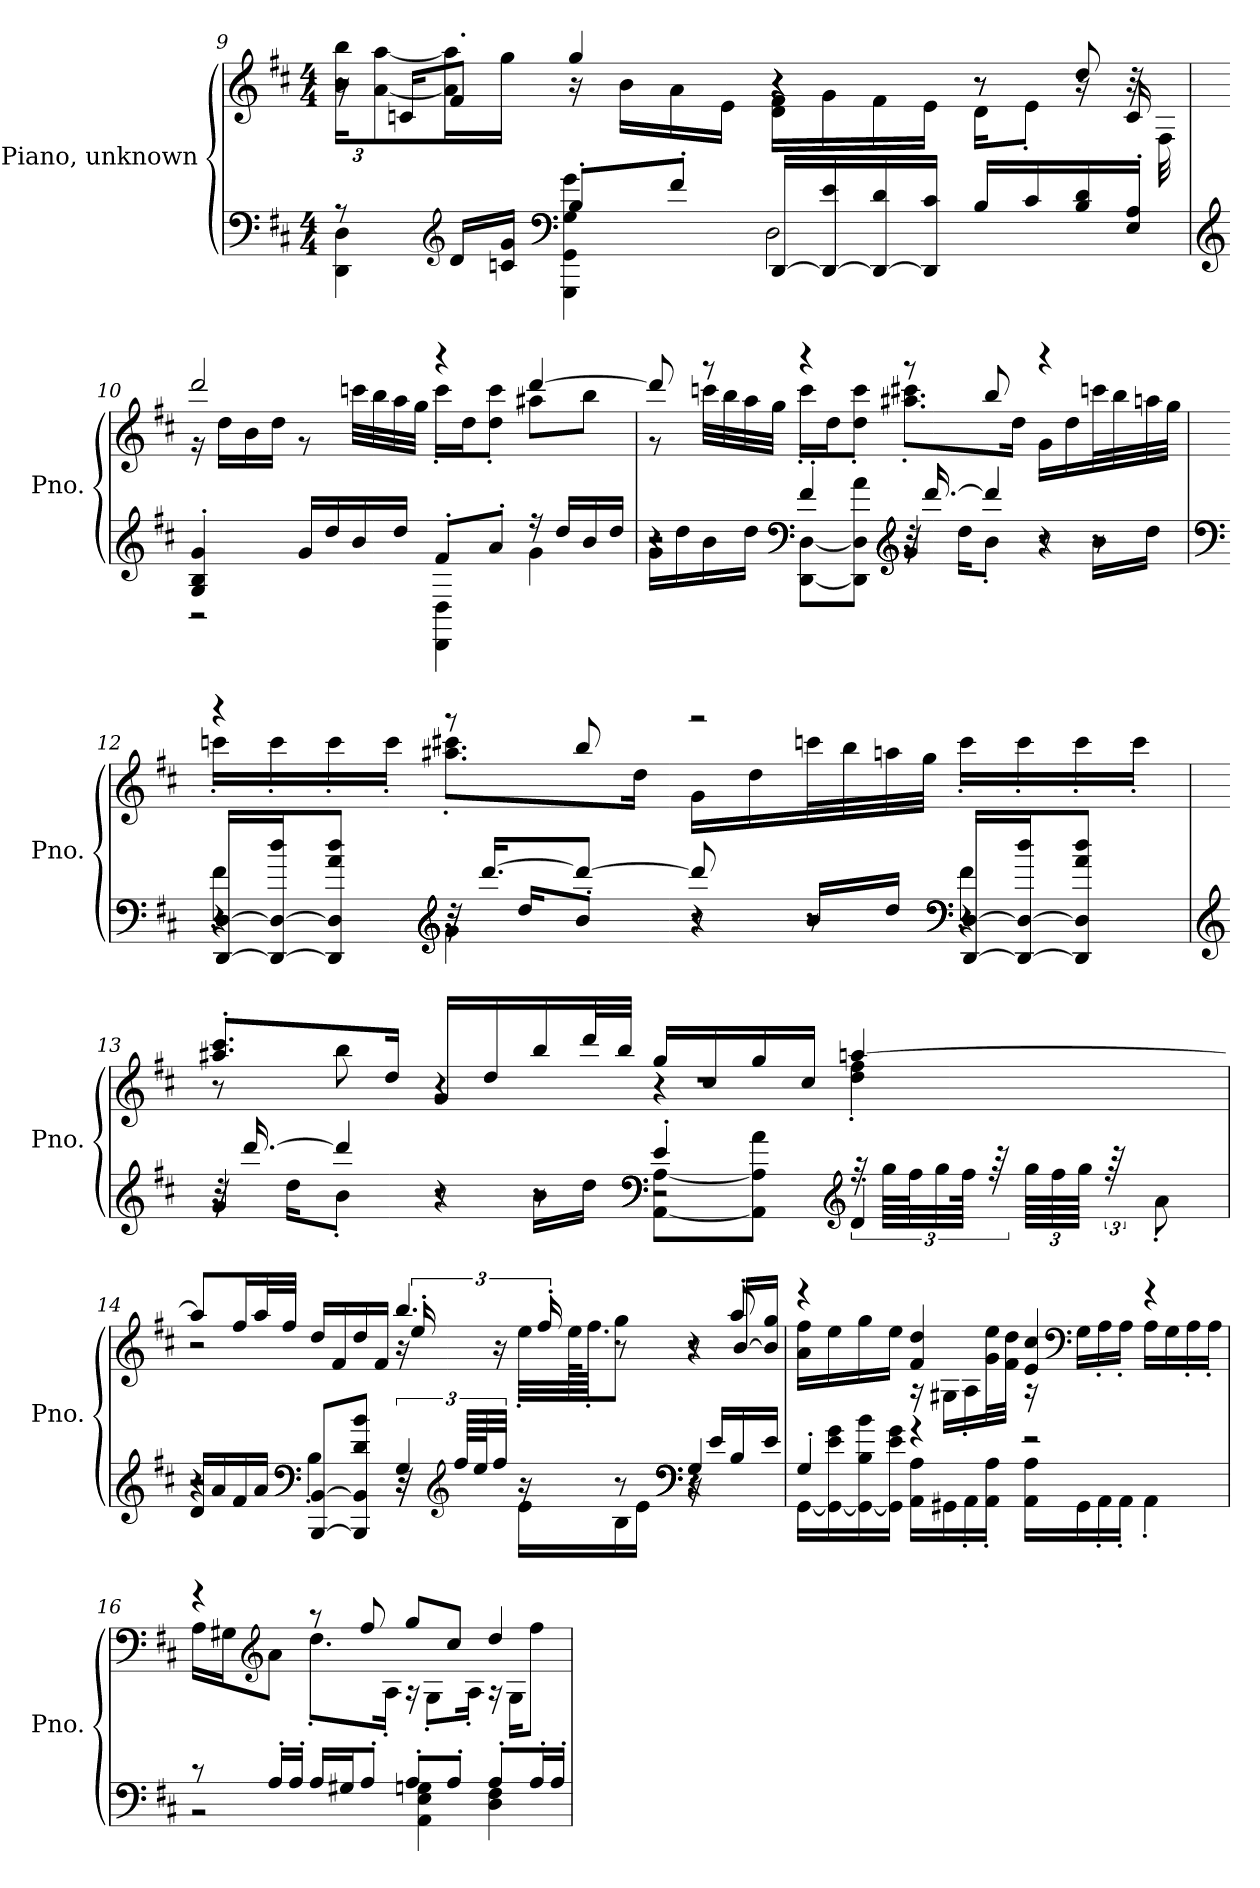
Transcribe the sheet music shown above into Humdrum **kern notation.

**kern	**kern
*part1	*part1
*staff2	*staff1
*I"Piano, unknown	*
*I'Pno.	*
!!LO:LB:g=z
*clefF4	*clefG2
*k[f#c#]	*k[f#c#]
*M4/4	*M4/4
=9	=9
*^	*^
*	*	*	*Xbrackettup
*	*	*	*^
8r	4DD\ 4D\	16r	24b\ 24bb\KL	2r
.	.	.	[12a\ [12aa\	.
.	.	16cn/KL	.	.
*clefG2	*	*	*	*
16d/LL	.	8f#'/J	16a\] 16aa\]L	.
16cn/ 16g/JJ	.	.	16gg\JJ	.
*clefF4	*	*	*	*
8B'/L	4GGG\ 4GG\ 4G\ 4g\	4gg/	16r	.
.	.	.	16b\LL	.
8f#'/J	.	.	16a\	.
.	.	.	16e\JJ	.
[16DD/LL	2D\	4r	16d\ 16f#\LL	4r
16DD/_ 16e/	.	.	16g\	.
16DD/_ 16d/	.	.	16f#\	.
16DD/] 16c/JJ	.	.	16e\JJ	.
16B/LL	.	8r	16d\KL	8r
16c/	.	.	8e'\J	.
16B/ 16d/	.	8dd/	.	16r
16E/' 16A/'JJ	.	.	32r	16c/
.	.	.	32F#\	.
*	*	*v	*v	*v
!!LO:PB:g=z
=10	=10	=10
*clefG2	*	*
*	*	*^
4G/' 4B/' 4g/'	2r	2ddd/	16r
.	.	.	16dd\LL
.	.	.	16b\
.	.	.	16dd\JJ
16g/LL	.	.	8r
16dd/	.	.	.
16b/	.	.	32cccn\LLL
.	.	.	32bb\
16dd/JJ	.	.	32aa\
.	.	.	32gg\JJJ
8f#'/L	4DD\ 4D\	4r	16ccc'\LL
.	.	.	16dd\J
8a'/J	.	.	8dd\' 8ccc\'J
16r	4g\	[4ddd/	8aa#X\L
16dd/LL	.	.	.
16b/	.	.	8bb\J
16dd/JJ	.	.	.
=11	=11	=11	=11
*	*^	*	*
2r	16g\LL	4r	8ddd/]	8r
.	16dd\	.	.	.
.	16b\	.	8r	32cccn\LLL
.	.	.	.	32bb\
.	16dd\JJ	.	.	32aa\
.	.	.	.	32gg\JJJ
*clefF4	*	*	*	*
.	[8DD\ [8D\L	4f#'/	4r	16ccc'\LL
.	.	.	.	16dd\J
.	8DD\] 8D\] 8a\J	.	.	8dd\' 8ccc\'J
*clefG2	*	*	*	*
32r	16r	4g/	8r	8.aa#X\' 8.ccc#X\'L
[16.ddd/	.	.	.	.
.	16dd\KL	.	.	.
4ddd/]	8b'\J	.	8bb/	.
.	.	.	.	16dd\Jk
.	8r	4r	4r	16g\LL
.	.	.	.	16dd\
8r	16b\LL	.	.	32cccn\L
.	.	.	.	32bb\
.	16dd\JJ	.	.	32aan\
.	.	.	.	32gg\JJJ
!!LO:LB:g=z	!!
=12	=12	=12	=12	=12
*clefF4	*	*	*	*
4r	4f#'\	[16DD/ [16D/LL	4r	16cccn'\LL
.	.	16DD/_ 16D/_ 16dd/J	.	16ccc'\
.	.	8DD/] 8D/] 8a/ 8dd/J	.	16ccc'\
.	.	.	.	16ccc'\JJ
*clefG2	*	*	*	*
32r	4g\	16r	8r	8.aa#X\' 8.ccc#X\'L
[16.ddd/KL	.	.	.	.
.	.	16dd/KL	.	.
8ddd/J_	.	8b'/J	8bb/	.
.	.	.	.	16dd\Jk
8ddd/]	4r	8r	2r	16g\LL
.	.	.	.	16dd\
8r	.	16b/LL	.	32cccn\L
.	.	.	.	32bb\
.	.	16dd/JJ	.	32aan\
.	.	.	.	32gg\JJJ
*clefF4	*	*	*	*
4r	4f#'\	[16DD/ [16D/LL	.	16ccc'\LL
.	.	16DD/_ 16D/_ 16dd/J	.	16ccc'\
.	.	8DD/] 8D/] 8a/ 8dd/J	.	16ccc'\
.	.	.	.	16ccc'\JJ
*	*	*	*v	*v
!!LO:LB:g=z
=13	=13	=13	=13
*clefG2	*	*	*
*	*	*	*^
*	*	*	*	*^
32r	16r	4g/	1r	8r	8.aa#X/' 8.ccc#/'L
[16.ddd/	.	.	.	.	.
.	16dd\KL	.	.	.	.
4ddd/]	8b'\J	.	.	8bb\	.
.	.	.	.	.	16dd/Jk
.	8r	4r	.	4r	16g/LL
.	.	.	.	.	16dd/
8r	16b\LL	.	.	.	16bb/
.	16dd\JJ	.	.	.	32ddd/L
.	.	.	.	.	32bb/JJJ
*clefF4	*	*	*	*	*
2r	[8AA\ [8A\L	4e'/	.	4r	16gg/LL
.	.	.	.	.	16cc#/
.	8AA\] 8A\] 8a\J	.	.	.	16gg/
.	.	.	.	.	16cc#/JJ
*clefG2	*	*	*	*	*
.	48r	4d'/	.	4dd\' 4ff#\'	[4aan/
.	96gg\LLLL	.	.	.	.
.	96ff#\J	.	.	.	.
.	48gg\	.	.	.	.
.	96ff#\JJJk	.	.	.	.
.	96r	.	.	.	.
.	96gg\LLLL	.	.	.	.
.	96ff#\	.	.	.	.
.	96gg\JJJJ	.	.	.	.
.	96r	.	.	.	.
.	8a'\	.	.	.	.
!!LO:LB:g=z	!!	!!
=14	=14	=14	=14	=14	=14
16d/LL	4r	2r	2r	2r	8aa/L]
16a/	.	.	.	.	.
16f#/	.	.	.	.	16ff#/L
16a/JJ	.	.	.	.	32aa/L
.	.	.	.	.	32ff#/JJJ
*clefF4	*	*	*	*	*
[8BBB/ [8BB/L	4B'\	.	.	.	16dd/LL
.	.	.	.	.	16f#/
8BBB/] 8BB/] 8d/ 8b/J	.	.	.	.	16dd/
.	.	.	.	.	16f#/JJ
*	*	*	*	*	*brackettup
48r	16r	4G/	4.bb/	16r	24ee'/
*clefG2	*	*	*	*	*
96ff#/LLLL	.	.	.	.	.
96ee/J	.	.	.	.	.
48ff#/JJJ	.	.	.	.	24r
16r	16e\LL	.	.	32ee'\LLL	.
.	.	.	.	.	24ff#'/
.	.	.	.	128ee\KL	.
.	.	.	.	64.ff#'\JJJ	.
8r	16B\	.	.	8gg\J	8r
.	16e\JJ	.	.	.	.
*clefF4	*	*	*	*	*
16r	4r	4G/	.	4r	8r
16e/LL	.	.	.	.	.
16B/	.	.	8aa'/	.	[16b/LL
16e/JJ	.	.	.	.	16b/] 16gg/JJ
*	*v	*v	*	*	*
*	*	*	*v	*v
!!LO:LB:g=z
=15	=15	=15	=15
4G'/	[16GG\LL	4r	16a\ 16ff#\LL
.	16GG\_ 16e\ 16g\	.	16ee\
.	16GG\_ 16B\ 16b\	.	16gg\
.	16GG\] 16e\ 16g\JJ	.	16ee\JJ
4r	16AA\ 16A\LL	4f#/ 4dd/	16r
.	16GG#X\	.	16G#X\LL
.	16AA'\	.	16A'\
.	16AA\' 16A\'JJ	.	32g\ 32ee\L
.	.	.	32f#\ 32dd\JJJ
2r	16AA\ 16A\LL	4e/ 4cc#/	16r
*	*	*clefF4	*
.	16GG#\	.	16G#\LL
.	16AA'\	.	16A'\
.	16AA'\JJ	.	16A'\JJ
.	4AA'\	4r	16A\LL
.	.	.	16G#\
.	.	.	16A'\
.	.	.	16A'\JJ
=16	=16	=16	=16
8r	2r	4r	16A\LL
.	.	.	16G#X\J
*	*	*clefG2	*
16A'/LL	.	.	8a\J
16A'/JJ	.	.	.
16A/LL	.	8r	8.dd'\L
16G#X/J	.	.	.
8A'/J	.	8ff#/	.
.	.	.	16A'\Jk
8A'/L	4AA\ 4E\ 4Gn\	8gg/L	16r
.	.	.	8G#'\L
8A'/J	.	8cc#/J	.
.	.	.	16A'\Jk
8A'/L	4D\ 4F#\	4dd/	16r
.	.	.	16G#\KL
16A'/L	.	.	8ff#\J
16A'/JJ	.	.	.
*v	*v	*	*
*	*v	*v
=	=
*-	*-
